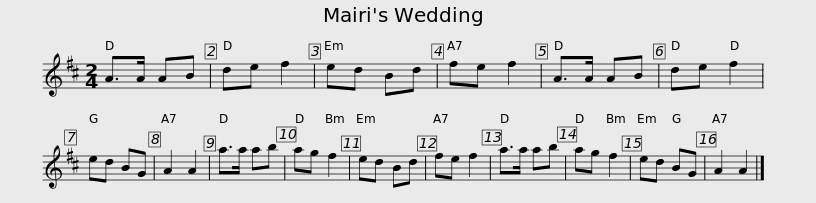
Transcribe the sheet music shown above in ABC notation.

X:1
L:1/8
M:2/4
I:linebreak $
K:D
V:1 treble
V:1
 A>A AB | de f2 | ed Bd | fe f2 | A>A AB | %5
 de f2 | ed BG | A2 A2 |$ a>a ab | ag f2 | %10
 ed Bd | fe f2 | a>a ab | ag f2 | ed BG | %15
 A2 A2 |] %16
